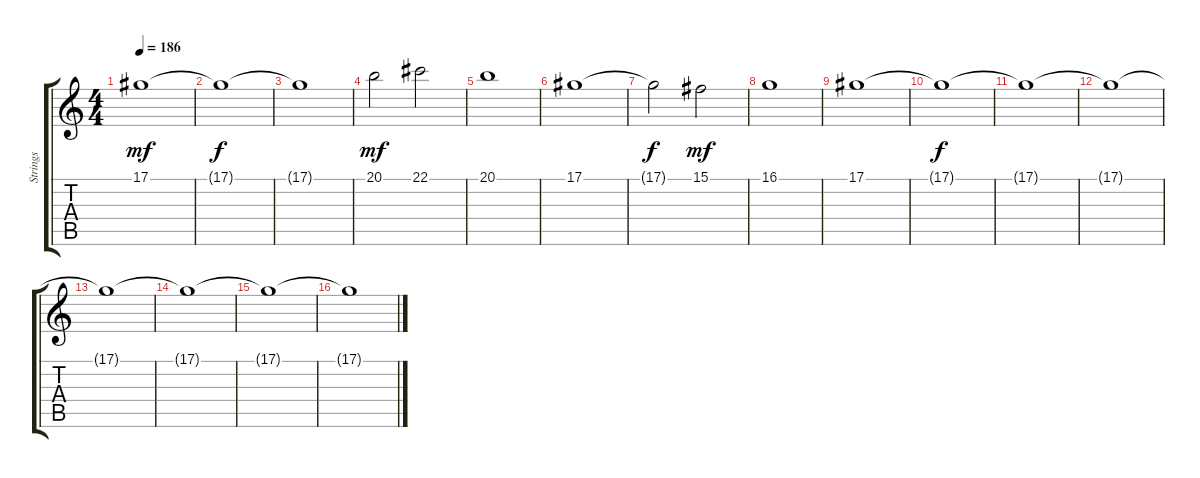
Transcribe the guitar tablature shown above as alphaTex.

\track ("Strings" "Strings") {instrument stringensemble1}
\staff {score tabs}
\tuning (Eb4 Bb3 Gb3 Db3 Ab2 Eb2) {hide}
\ts (4 4)
\tempo 186
\clef g2
\ks c
17.1.1{dy mf} |
17.1{t}.1{dy f} |
17.1{t}.1 |
20.1.2{dy mf} 22.1.2 |
20.1.1 |
17.1.1 |
17.1{t}.2{dy f} 15.1.2{dy mf} |
16.1.1 |
17.1.1 |
17.1{t}.1{dy f} |
17.1{t}.1 |
17.1{t}.1 |
17.1{t}.1 |
17.1{t}.1 |
17.1{t}.1 |
17.1{t}.1
